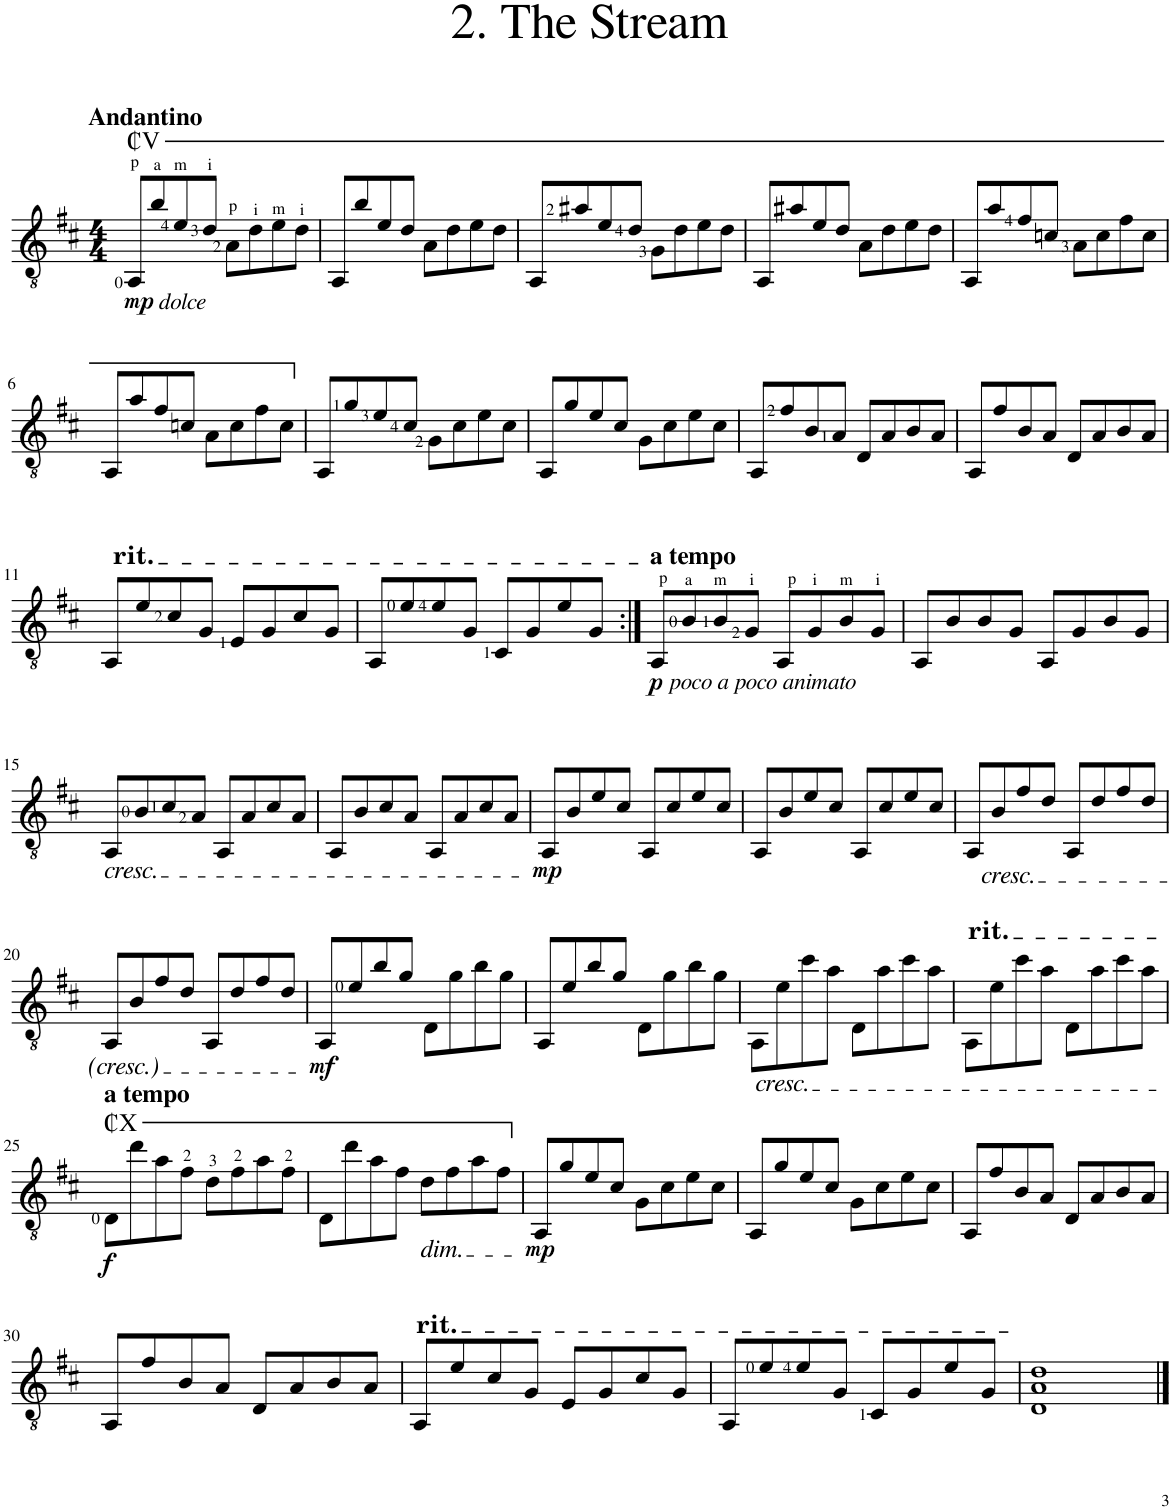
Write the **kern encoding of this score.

**kern	**dynam
*part1	*part1
*staff1	*staff1
*I"Classical Guitar	*
*I'Guit.	*
!!LO:PB:g=z
*clefGv2	*
*k[f#c#]	*
*M4/4	*
=1	=1
!LO:TX:a:B:t=Andantino	!
!LO:TX:b:i:t=dolce	!
!LO:TX:a:t=₵V	!
!	!LO:DY:b
8AA/L	mp
8b/	.
8e/	.
8d/J	.
8A\L	.
8d\	.
8e\	.
8d\J	.
=2	=2
8AA/L	.
8b/	.
8e/	.
8d/J	.
8A\L	.
8d\	.
8e\	.
8d\J	.
=3	=3
8AA/L	.
8a#X/	.
8e/	.
8d/J	.
8G\L	.
8d\	.
8e\	.
8d\J	.
=4	=4
8AA/L	.
8a#X/	.
8e/	.
8d/J	.
8A\L	.
8d\	.
8e\	.
8d\J	.
=5	=5
8AA/L	.
8a/	.
8f#/	.
8cn/J	.
8A\L	.
8c\	.
8f#\	.
8c\J	.
!!LO:LB:g=z
=6	=6
8AA/L	.
8a/	.
8f#/	.
8cn/J	.
8A\L	.
8c\	.
8f#\	.
8c\J	.
=7	=7
8AA/L	.
8g/	.
8e/	.
8c#/J	.
8G\L	.
8c#\	.
8e\	.
8c#\J	.
=8	=8
8AA/L	.
8g/	.
8e/	.
8c#/J	.
8G\L	.
8c#\	.
8e\	.
8c#\J	.
=9	=9
8AA/L	.
8f#/	.
8B/	.
8A/J	.
8D/L	.
8A/	.
8B/	.
8A/J	.
=10	=10
8AA/L	.
8f#/	.
8B/	.
8A/J	.
8D/L	.
8A/	.
8B/	.
8A/J	.
!!LO:LB:g=z
=11	=11
!LO:TX:a:t=rit.	!
8AA/L	.
8e/	.
8c#/	.
8G/J	.
8E/L	.
8G/	.
8c#/	.
8G/J	.
=12	=12
8AA/L	.
8e/	.
8e/	.
8G/J	.
8C#/L	.
8G/	.
8e/	.
8G/J	.
=13:|!	=13:|!
!LO:TX:a:B:t=a tempo	!
!LO:TX:b:i:t=poco a poco animato	!
!	!LO:DY:b
8AA/L	p
8B/	.
8B/	.
8G/J	.
8AA/L	.
8G/	.
8B/	.
8G/J	.
=14	=14
8AA/L	.
8B/	.
8B/	.
8G/J	.
8AA/L	.
8G/	.
8B/	.
8G/J	.
!!LO:LB:g=z
=15	=15
!LO:TX:b:i:t=cresc.	!
8AA/L	.
8B/	.
8c#/	.
8A/J	.
8AA/L	.
8A/	.
8c#/	.
8A/J	.
=16	=16
8AA/L	.
8B/	.
8c#/	.
8A/J	.
8AA/L	.
8A/	.
8c#/	.
8A/J	.
=17	=17
!	!LO:DY:b
8AA/L	mp
8B/	.
8e/	.
8c#/J	.
8AA/L	.
8c#/	.
8e/	.
8c#/J	.
=18	=18
8AA/L	.
8B/	.
8e/	.
8c#/J	.
8AA/L	.
8c#/	.
8e/	.
8c#/J	.
=19	=19
8AA/L	.
8B/	.
!LO:TX:b:i:t=cresc.	!
8f#/	.
8d/J	.
8AA/L	.
8d/	.
8f#/	.
8d/J	.
!!LO:LB:g=z
=20	=20
8AA/L	.
8B/	.
8f#/	.
8d/J	.
8AA/L	.
8d/	.
8f#/	.
8d/J	.
=21	=21
!	!LO:DY:b
8AA/L	mf
8e/	.
8b/	.
8g/J	.
8D\L	.
8g\	.
8b\	.
8g\J	.
=22	=22
8AA/L	.
8e/	.
8b/	.
8g/J	.
8D\L	.
8g\	.
8b\	.
8g\J	.
=23	=23
!LO:TX:b:i:t=cresc.	!
8AA\L	.
8e\	.
8cc#\	.
8a\J	.
8D\L	.
8a\	.
8cc#\	.
8a\J	.
=24	=24
!LO:TX:a:t=rit.	!
8AA\L	.
8e\	.
8cc#\	.
8a\J	.
8D\L	.
8a\	.
8cc#\	.
8a\J	.
!!LO:LB:g=z
=25	=25
!LO:TX:a:B:t=a tempo	!
!LO:TX:a:t=₵X	!
!	!LO:DY:b
8D\L	f
8dd\	.
8a\	.
8f#\J	.
8d\L	.
8f#\	.
8a\	.
8f#\J	.
=26	=26
8D\L	.
8dd\	.
8a\	.
8f#\J	.
!LO:TX:b:i:t=dim.	!
8d\L	.
8f#\	.
8a\	.
8f#\J	.
=27	=27
!	!LO:DY:b
8AA/L	mp
8g/	.
8e/	.
8c#/J	.
8G\L	.
8c#\	.
8e\	.
8c#\J	.
=28	=28
8AA/L	.
8g/	.
8e/	.
8c#/J	.
8G\L	.
8c#\	.
8e\	.
8c#\J	.
=29	=29
8AA/L	.
8f#/	.
8B/	.
8A/J	.
8D/L	.
8A/	.
8B/	.
8A/J	.
!!LO:LB:g=z
=30	=30
8AA/L	.
8f#/	.
8B/	.
8A/J	.
8D/L	.
8A/	.
8B/	.
8A/J	.
=31	=31
!LO:TX:a:t=rit.	!
8AA/L	.
8e/	.
8c#/	.
8G/J	.
8E/L	.
8G/	.
8c#/	.
8G/J	.
=32	=32
8AA/L	.
8e/	.
8e/	.
8G/J	.
8C#/L	.
8G/	.
8e/	.
8G/J	.
=33	=33
1D 1A 1d	.
==	==
*-	*-
